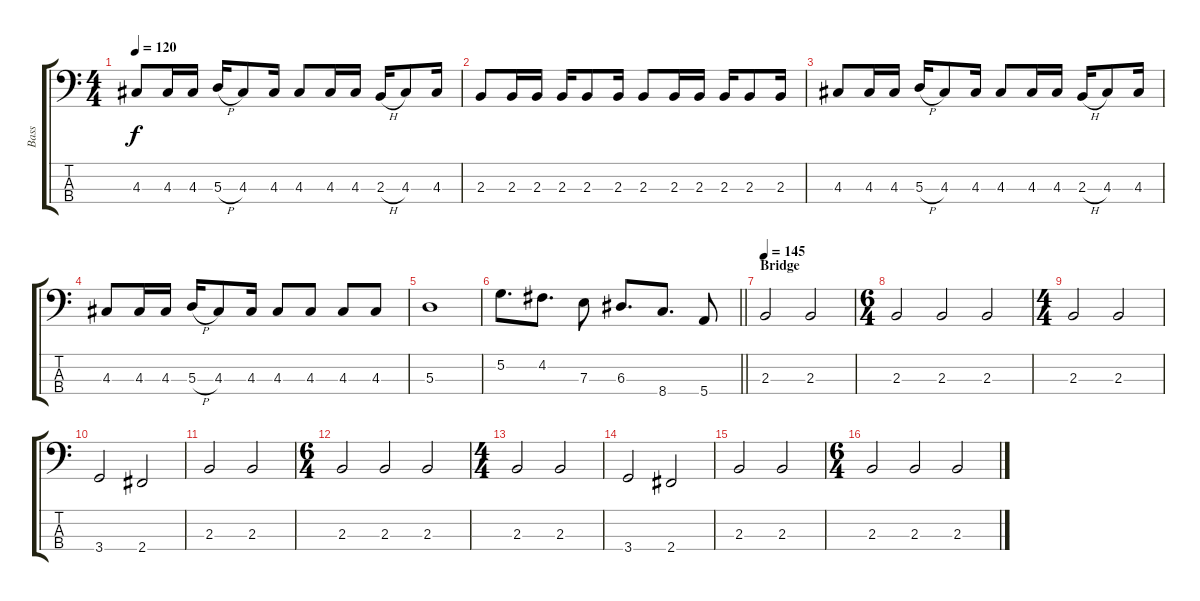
\track ("Bass" "Bass") {instrument electricbasspick}
\staff {score tabs}
\tuning (G2 D2 A1 E1) {hide}
\ts (4 4)
\tempo 120
\clef f4
\ks c
4.3.8{dy f} 4.3.16 4.3.16 5.3{h}.16 4.3.8 4.3.16 4.3.8 4.3.16 4.3.16 2.3{h}.16 4.3.8 4.3.16 |
2.3.8 2.3.16 2.3.16 2.3.16 2.3.8 2.3.16 2.3.8 2.3.16 2.3.16 2.3.16 2.3.8 2.3.16 |
4.3.8 4.3.16 4.3.16 5.3{h}.16 4.3.8 4.3.16 4.3.8 4.3.16 4.3.16 2.3{h}.16 4.3.8 4.3.16 |
4.3.8 4.3.16 4.3.16 5.3{h}.16 4.3.8 4.3.16 4.3.8 4.3.8 4.3.8 4.3.8 |
5.3.1 |
\barLineRight lightlight
5.2.8{d} 4.2.8{d} 7.3.8 6.3.8{d} 8.4.8{d} 5.4.8 |
\section ("" "Bridge")
\tempo 145
2.3.2 2.3.2 |
\ts (6 4)
2.3.2 2.3.2 2.3.2 |
\ts (4 4)
2.3.2 2.3.2 |
3.4.2 2.4.2 |
2.3.2 2.3.2 |
\ts (6 4)
2.3.2 2.3.2 2.3.2 |
\ts (4 4)
2.3.2 2.3.2 |
3.4.2 2.4.2 |
2.3.2 2.3.2 |
\ts (6 4)
2.3.2 2.3.2 2.3.2
